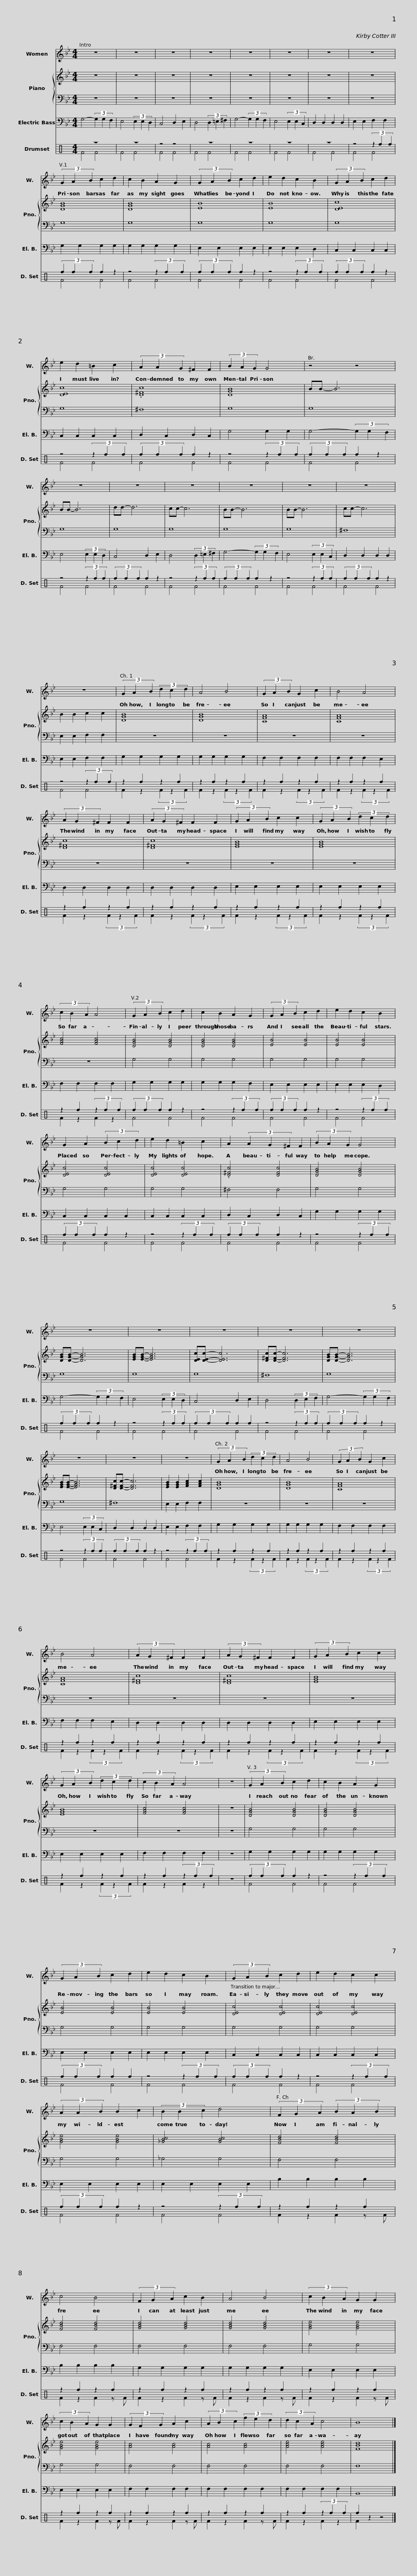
X:1
%%score 1 { 2 | 3 } 4 ( 5 6 )
L:1/8
M:4/4
I:linebreak $
K:Bb
V:1 treble
V:2 treble
V:3 bass
V:4 bass transpose=-12
V:5 perc
K:none
V:6 perc
K:none
V:1
 z8 | z8 | z8 | z8 | z8 | %5
 z8 | z8 |$ z8 | (3G2 A2 B2 c2 d2 | c2 B2 A2 G2 | %10
 (3G2 A2 B2 c2 d2 | e2 d2 c2 B2 |$ (3G2 A2 B2 c2 d2 | e2 d2 =B2 c2 | (3A2 A2 G2 ^F2 F2 | %15
 (3B2 A2 G2 G4 |$ z4 z4 | z8 | z8 | z8 | %20
 z8 |$ z8 | z8 | z8 | (3G2 A2 B2 (3d2 c2 d2 | %25
 A4 B4 |$ (3G2 A2 B2 G2 c2 | B4 A4 | (3A2 G2 ^F2 F2 F2 | (3A2 G2 ^F2 F2 F2 |$ %30
 (3G2 A2 B2 c2 c2 | (3G2 A2 B2 (3d2 c2 d2 | (3c2 B2 A2 A4 | (3G2 A2 B2 c2 d2 |$ c2 B2 A2 G2 | %35
 (3G2 A2 B2 c2 d2 | e2 d2 c2 B2 | G2 A2 (3B2 c2 d2 |$ e2 d2 =B2 c2 | A2 (3A2 G2 ^F2 F2 | %40
 (3B2 A2 G2 G4 | z8 |$ z8 | z8 | z8 | %45
 z8 | z8 |$ z8 | z8 | (3G2 A2 B2 (3d2 c2 d2 | %50
 A4 B4 | (3G2 A2 B2 G2 c2 |$ B4 A4 | (3A2 G2 ^F2 F2 F2 | (3A2 G2 ^F2 F2 F2 | %55
 (3G2 A2 B2 c2 c2 |$ (3G2 A2 B2 (3d2 c2 d2 | (3c2 B2 A2 A4 | z8 | (3G2 A2 B2 c2 d2 | %60
 c2 B2 A2 G2 |$ (3G2 A2 B2 c2 d2 | e2 d2 c2 B2 | (3G2 A2 B2 c2 d2 | e2 d2 c2 c2 | %65
 (3A2 A2 B2 B2 c2 |$ (3B2 B2 c2 d4 | (3F2 G2 A2 (3B2 A2 B2 | c4 B4 | (3F2 G2 A2 c2 B2 | %70
 A4 B4 |$ (3c2 B2 A2 G2 G2 | (3c2 B2 A2 G2 G2 | (3G2 F2 G2 A2 c2 | (3A2 B2 c2 (3f2 e2 d2 |$ %75
 (3d2 c2 A2 c4 | B8 |] %77
V:2
 z8 | z8 | z8 | z8 | z8 | %5
 z8 | z8 |$ z8 | [DGB]8 | [DGB]8 | %10
 [EB]8 | [EB]8 |$ [DEc]8 | [DEc]8 | .[D^Fc]8 | %15
 [DGB]8 |$ BB- B6 | BB- B6 | dd- d6 | cc- c6 | %20
 BB- B6 |$ BB- B6 | cc- c6 | B2 B2 c2 c2 | [DGB]8 | %25
 [DGB]8 |$ [CFA]8 | [CFA]8 | [D^Fc]8 | [D^Fc]8 |$ %30
 [EGB]8 | [EGB]8 | [FAc]4 [FAc]4 | [DGB]4 [DGB]4 |$ [DGB]4 [DGB]4 | %35
 [EB]4 [EB]4 | [EB]4 [EB]4 | [DEc]4 [DEc]4 |$ [DEc]4 [DEc]4 | .[D^Fc]4 [DFc]4 | %40
 [DGB]4 [DGB]4 | [DGB][DGB]- [DGB]6 |$ [EGB][EGB]- [EGB]6 | [DEc][DEc]- [DEc]6 | [D^Fc][DFc]- [DFc]6 | %45
 [DGB][DGB]- [DGB]6 | [EGB][EGB]- [EGB]6 |$ [D^Fc][DFc]- [DFc]6 | [EGB]2 [EGB]2 [FAc]2 [FAc]2 | [DGB]8 | %50
 [DGB]8 | [CFA]8 |$ [CFA]8 | [D^Fc]8 | [D^Fc]8 | %55
 [EGB]8 |$ [EGB]8 | [FAc]4 [FAc]4 | z8 | [DGB]4 [DGB]4 | %60
 [DGB]4 [DGB]4 |$ [EB]4 [EB]4 | [EB]4 [EB]4 | [DEc]4 [DEc]4 | [DEc]4 [DEc]4 | %65
 [GBe]4 [GBe]4 |$ [_GBc]4 [GBc]4 | [FBd]4 [FBd]4 | [FBd]4 [FBd]4 | [GBd]4 [GBd]4 | %70
 [GBd]4 [GBd]4 |$ [GBe]4 [GBe]4 | [GBe]4 [GBe]4 | [Ac]4 [Ac]4 | [Ac]4 [Ac]4 |$ %75
 [Ace]4 [Ace]4 | [FBd]8 |] %77
V:3
 z8 | z8 | z8 | z8 | z8 | %5
 z8 | z8 |$ z8 | G,8 | G,8 | %10
 G,8 | G,8 |$ G,8 | G,8 | ^F,8 | %15
 G,8 |$ G,8 | G,8 | G,8 | G,8 | %20
 G,8 |$ G,8 | ^F,8 | E,2 E,2 F,2 F,2 | z8 | %25
 z8 |$ z8 | z8 | z8 | z8 |$ %30
 z8 | z8 | z8 | G,4 G,4 |$ G,4 G,4 | %35
 G,4 G,4 | G,4 G,4 | G,4 G,4 |$ G,4 G,4 | ^F,4 F,4 | %40
 G,4 G,4 | G,8 |$ G,8 | G,8 | ^F,8 | %45
 G,8 | G,8 |$ ^F,8 | E,2 E,2 F,2 F,2 | z8 | %50
 z8 | z8 |$ z8 | z8 | z8 | %55
 z8 |$ z8 | z8 | z8 | G,4 G,4 | %60
 G,4 G,4 |$ G,4 G,4 | G,4 G,4 | G,4 G,4 | G,4 G,4 | %65
 G,4 G,4 |$ _G,4 G,4 | F,4 F,4 | F,4 F,4 | F,4 F,4 | %70
 F,4 F,4 |$ G,4 G,4 | G,4 G,4 | F,4 F,4 | F,4 F,4 |$ %75
 F,4 F,4 | F,8 |] %77
V:4
 G,4- (3G,2 G,2 F,2 | E,4 (3E,2 E,2 D,2 | C,4 D,2 E,2 | D,4 (3D,2 =E,2 ^F,2 | G,4- (3G,2 G,2 F,2 | %5
 E,4 (3E,2 E,2 C,2 | D,2 D,2 D,2 D,2 |$ E,2 E,2 F,2 F,2 | G,2 G,2 G,2 G,2 | G,2 G,2 G,2 G,2 | %10
 E,2 E,2 E,2 E,2 | E,2 E,2 E,2 D,2 |$ C,2 C,2 C,2 C,2 | C,2 C,2 C,2 C,2 | D,2 C,2 D,2 C,2 | %15
 G,4 G,2 G,2 |$ G,4- (3G,2 G,2 F,2 | E,4 (3E,2 E,2 D,2 | C,4 D,2 E,2 | D,4 (3D,2 =E,2 ^F,2 | %20
 G,4- (3G,2 G,2 F,2 |$ E,4 (3E,2 E,2 C,2 | D,2 D,2 D,2 D,2 | E,2 E,2 F,2 F,2 | G,2 G,2 G,2 G,2 | %25
 G,2 G,2 G,2 G,2 |$ F,2 F,2 F,2 F,2 | F,2 F,2 F,2 E,2 | D,2 D,2 D,2 D,2 | D,2 D,2 D,2 D,2 |$ %30
 E,2 E,2 E,2 E,2 | E,2 E,2 E,2 E,2 | F,2 F,2 F,2 F,2 | G,2 G,2 G,2 G,2 |$ G,2 G,2 G,2 F,2 | %35
 E,2 E,2 E,2 E,2 | E,2 E,2 E,2 D,2 | C,2 C,2 C,2 C,2 |$ C,2 C,2 C,2 C,2 | D,2 C,2 D,2 C,2 | %40
 G,2 G,2 G,2 G,2 | G,4- (3G,2 G,2 F,2 |$ E,4 (3E,2 E,2 D,2 | C,4 D,2 E,2 | D,4 (3D,2 E,2 F,2 | %45
 G,4- (3G,2 G,2 F,2 | E,4 (3E,2 E,2 C,2 |$ D,2 D,2 D,2 D,2 | E,2 E,2 F,2 F,2 | G,2 G,2 G,2 G,2 | %50
 G,2 G,2 G,2 G,2 | F,2 F,2 F,2 F,2 |$ F,2 F,2 F,2 E,2 | D,2 D,2 D,2 D,2 | D,2 D,2 D,2 D,2 | %55
 E,2 E,2 E,2 E,2 |$ E,2 E,2 E,2 E,2 | F,2 F,2 F,2 F,2 | z8 | G,2 G,2 G,2 G,2 | %60
 G,2 G,2 G,2 G,2 |$ E,2 E,2 E,2 E,2 | E,2 E,2 E,2 E,2 | C,2 C,2 C,2 C,2 | C,2 C,2 C,2 C,2 | %65
 E,2 E,2 E,2 E,2 |$ E,2 E,2 E,2 E,2 | B,2 B,2 B,2 B,2 | B,2 B,2 B,2 B,2 | G,2 G,2 G,2 G,2 | %70
 G,2 G,2 G,2 G,2 |$ E,2 E,2 E,2 E,2 | E,2 E,2 E,2 E,2 | F,2 F,2 F,2 F,2 | F,2 F,2 F,2 F,2 |$ %75
 F,2 F,2 F,2 F,2 | B,,8 |] %77
V:5
[K:C] z8 | z8 | z4 z4 | z8 | z8 | %5
 z8 | z8 |$ z4 (3z2 f2 f2 | (3f2 f2 f2 f2 z2 | z4 (3z2 f2 f2 | %10
 (3f2 f2 f2 f2 z2 | z4 (3z2 f2 f2 |$ (3f2 f2 f2 f2 z2 | z4 (3z2 f2 f2 | (3f2 f2 f2 f2 z2 | %15
 z4 (3z2 f2 f2 |$ (3f2 f2 f2 f2 z2 | z4 (3z2 f2 f2 | (3f2 f2 f2 f2 z2 | z4 (3z2 f2 f2 | %20
 (3f2 f2 f2 f2 z2 |$ z4 (3z2 f2 f2 | (3f2 f2 f2 f2 z2 | z4 (3z2 f2 f2 | z2 f2 z2 f2 | %25
 z2 f2 z2 f2 |$ z2 f2 z2 f2 | z2 f2 z2 f2 | z2 f2 z2 f2 | z2 f2 z2 f2 |$ %30
 z2 f2 z2 f2 | z2 f2 z2 f2 | z2 f2 (3z2 f2 f2 | (3f2 f2 f2 f2 z2 |$ z4 (3z2 f2 f2 | %35
 (3f2 f2 f2 f2 z2 | z4 (3z2 f2 f2 | (3f2 f2 f2 f2 z2 |$ z4 (3z2 f2 f2 | (3f2 f2 f2 f2 z2 | %40
 z4 (3z2 f2 f2 | (3f2 f2 f2 f2 z2 |$ z4 (3z2 f2 f2 | (3f2 f2 f2 f2 f2 | z4 (3z2 f2 f2 | %45
 (3f2 f2 f2 f2 z2 | z4 (3z2 f2 f2 |$ (3f2 f2 f2 f2 z2 | z4 (3z2 f2 f2 | z2 f2 z2 f2 | %50
 z2 f2 z2 f2 | z2 f2 z2 f2 |$ z2 f2 z2 f2 | z2 f2 z2 f2 | z2 f2 z2 f2 | %55
 z2 f2 z2 f2 |$ z2 f2 z2 f2 | z2 f2 (3z2 f2 f2 | z8 | (3f2 f2 f2 f2 z2 | %60
 z4 (3z2 f2 f2 |$ (3f2 f2 f2 f2 f2 | z4 (3z2 f2 f2 | (3f2 f2 f2 f2 z2 | z4 (3z2 f2 f2 | %65
 (3f2 f2 f2 f2 z2 |$ z4 (3z2 f2 f2 | z2 f2 z2 f2 | z2 f2 z2 f2 | z2 f2 z2 f2 | %70
 z2 f2 z2 f2 |$ z2 f2 z2 f2 | z2 f2 z2 f2 | z2 f2 z2 f2 | z2 f2 z2 f2 |$ %75
 z2 f2 (3z2 f2 f2 | f2 z2 z4 |] %77
V:6
[K:C] F4 F4 | F4 F4 | F4 F4 | F4 F4 | F4 F4 | %5
 F4 F4 | F4 F4 |$ F4 F4 | F4 F4 | F4 F4 | %10
 F4 F4 | F4 F4 |$ F4 F4 | F4 F4 | F4 F4 | %15
 F4 F4 |$ F4 F4 | F4 F4 | F4 F4 | F4 F4 | %20
 F4 F4 |$ F4 F4 | F4 F4 | F4 F4 | F2 z2 (3F2 z2 F2 | %25
 F2 z2 (3F2 z2 F2 |$ F2 z2 (3F2 z2 F2 | F2 z2 (3F2 z2 F2 | F2 z2 (3F2 z2 F2 | F2 z2 (3F2 z2 F2 |$ %30
 F2 z2 (3F2 z2 F2 | F2 z2 (3F2 z2 F2 | F2 z2 F2 z2 | F4 F4 |$ F4 F4 | %35
 F4 F4 | F4 F4 | F4 F4 |$ F4 F4 | F4 F4 | %40
 F4 F4 | F4 F4 |$ F4 F4 | F4 F4 | F4 F4 | %45
 F4 F4 | F4 F4 |$ F4 F4 | F4 F4 | F2 z2 (3F2 z2 F2 | %50
 F2 z2 (3F2 z2 F2 | F2 z2 (3F2 z2 F2 |$ F2 z2 (3F2 z2 F2 | F2 z2 (3F2 z2 F2 | F2 z2 (3F2 z2 F2 | %55
 F2 z2 (3F2 z2 F2 |$ F2 z2 (3F2 z2 F2 | F2 z2 F2 z2 | x8 | F4 F4 | %60
 F4 F4 |$ F4 F4 | F4 F4 | F4 F4 | F4 F4 | %65
 F4 F4 |$ F4 F4 | F2 z2 F2 z F | F2 z2 F2 z F | F2 z2 F2 z F | %70
 F2 z2 F2 z F |$ F2 z2 F2 z F | F2 z2 F2 z F | F2 z2 F2 z F | F2 z2 F2 z F |$ %75
 F2 z2 F2 z2 | F2 z2 z4 |] %77
